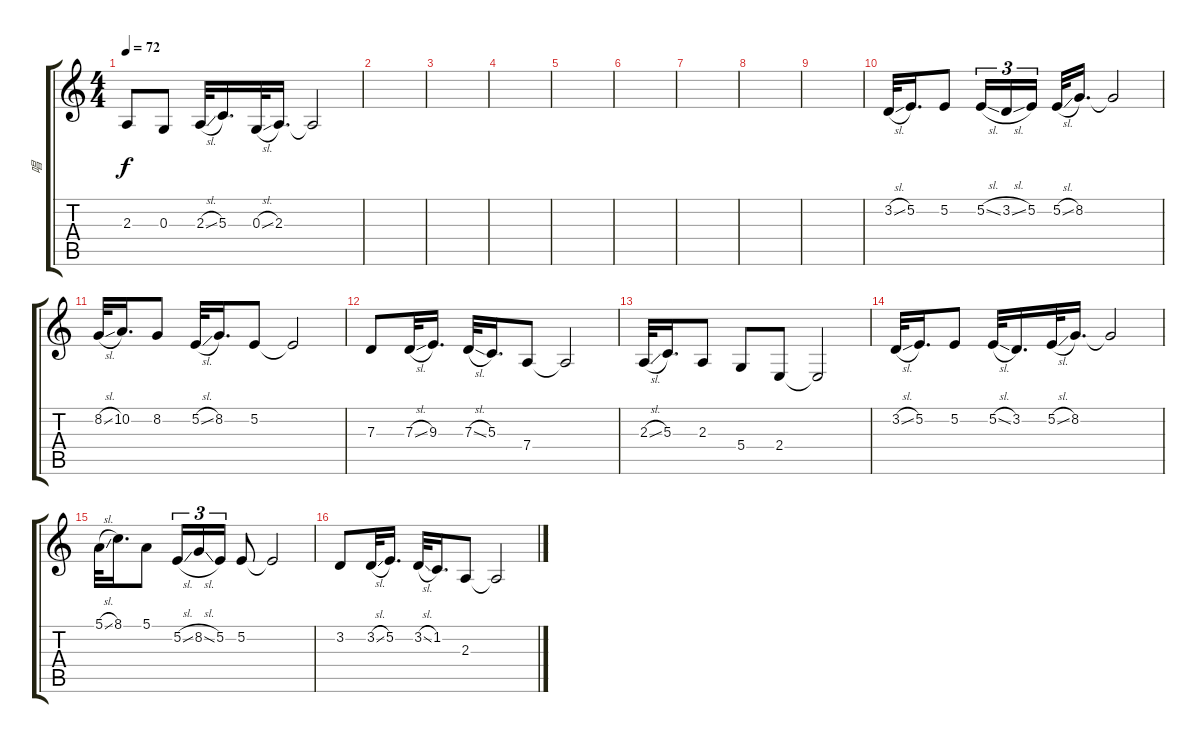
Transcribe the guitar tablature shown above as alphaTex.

\track ("唱" "唱") {instrument voiceoohs}
\staff {score tabs}
\tuning (E4 B3 G3 D3 A2 E2) {hide}
\ts (4 4)
\tempo 72
\clef g2
\ks c
2.3.8{dy f} 0.3.8 2.3{sl}.32 5.3.16{d} 0.3{sl}.32 2.3.16{d} 2.3{t}.2 |
|
|
|
|
|
|
|
|
3.2{sl}.32 5.2.16{d} 5.2.8 5.2{sl}.16{tu (3 2)} 3.2{sl}.16{tu (3 2)} 5.2.16{tu (3 2) beam splitsecondary} 5.2{sl}.32 8.2.16{d} 8.2{t}.2 |
8.2{sl}.32 10.2.16{d} 8.2.8 5.2{sl}.32 8.2.16{d} 5.2.8 5.2{t}.2 |
7.3.8 7.3{sl}.32 9.3.16{d} 7.3{sl}.32 5.3.16{d} 7.4.8 7.4{t}.2 |
2.3{sl}.32 5.3.16{d} 2.3.8 5.4.8 2.4.8 2.4{t}.2 |
3.2{sl}.32 5.2.16{d} 5.2.8 5.2{sl}.32 3.2.16{d} 5.2{sl}.32 8.2.16{d} 8.2{t}.2 |
5.1{sl}.32 8.1.16{d} 5.1.8 5.2{sl}.16{tu (3 2)} 8.2{sl}.16{tu (3 2)} 5.2.16{tu (3 2)} 5.2.8 5.2{t}.2 |
3.2.8 3.2{sl}.32 5.2.16{d} 3.2{sl}.32 1.2.16{d} 2.3.8 2.3{t}.2
